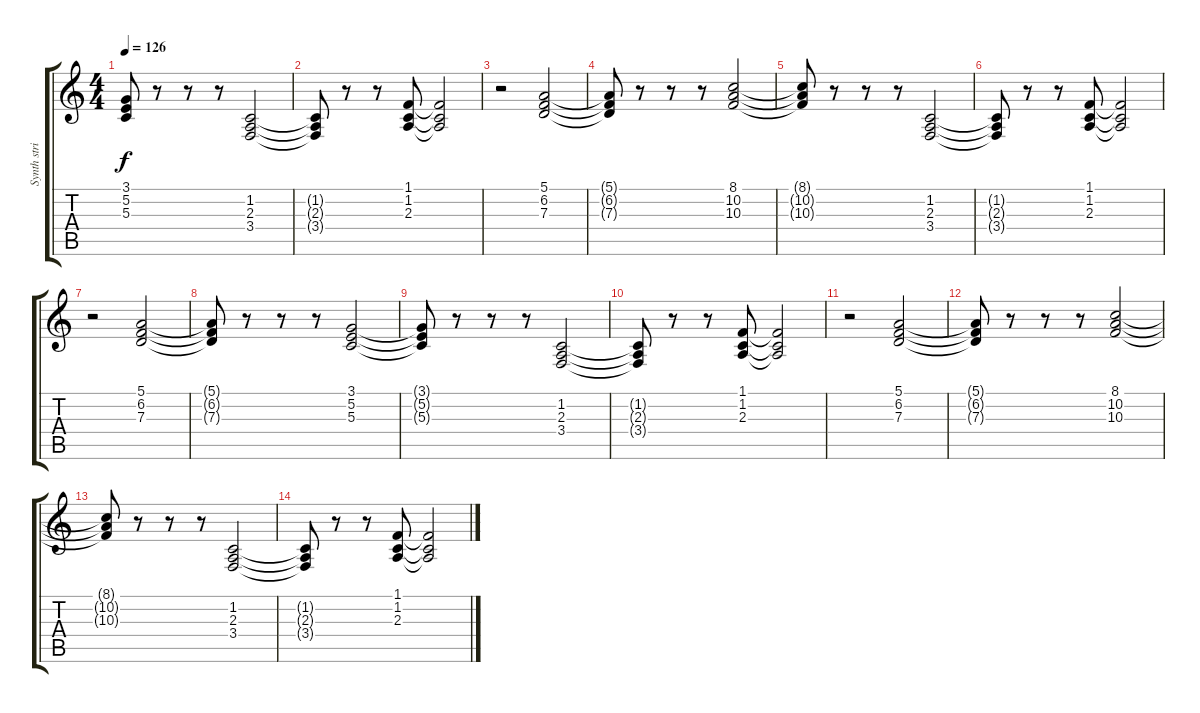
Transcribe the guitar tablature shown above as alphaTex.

\track ("Synth strings 1" "Synth stri") {instrument stringensemble1}
\staff {score tabs}
\tuning (E4 B3 G3 D3 A2 E2) {hide}
\ts (4 4)
\tempo 126
\clef g2
\ks c
(3.1{t} 5.2{t} 5.3{t}).8{dy f} r.8 r.8 r.8 (1.2 2.3 3.4).2 |
(1.2{t} 2.3{t} 3.4{t}).8 r.8 r.8 (1.1 1.2 2.3).8 (1.1{t} 1.2{t} 2.3{t}).2 |
r.2 (5.1 6.2 7.3).2 |
(5.1{t} 6.2{t} 7.3{t}).8 r.8 r.8 r.8 (8.1 10.2 10.3).2 |
(8.1{t} 10.2{t} 10.3{t}).8 r.8 r.8 r.8 (1.2 2.3 3.4).2 |
(1.2{t} 2.3{t} 3.4{t}).8 r.8 r.8 (1.1 1.2 2.3).8 (1.1{t} 1.2{t} 2.3{t}).2 |
r.2 (5.1 6.2 7.3).2 |
(5.1{t} 6.2{t} 7.3{t}).8 r.8 r.8 r.8 (3.1 5.2 5.3).2 |
(3.1{t} 5.2{t} 5.3{t}).8 r.8 r.8 r.8 (1.2 2.3 3.4).2 |
(1.2{t} 2.3{t} 3.4{t}).8 r.8 r.8 (1.1 1.2 2.3).8 (1.1{t} 1.2{t} 2.3{t}).2 |
r.2 (5.1 6.2 7.3).2 |
(5.1{t} 6.2{t} 7.3{t}).8 r.8 r.8 r.8 (8.1 10.2 10.3).2 |
(8.1{t} 10.2{t} 10.3{t}).8 r.8 r.8 r.8 (1.2 2.3 3.4).2 |
(1.2{t} 2.3{t} 3.4{t}).8 r.8 r.8 (1.1 1.2 2.3).8 (1.1{t} 1.2{t} 2.3{t}).2
